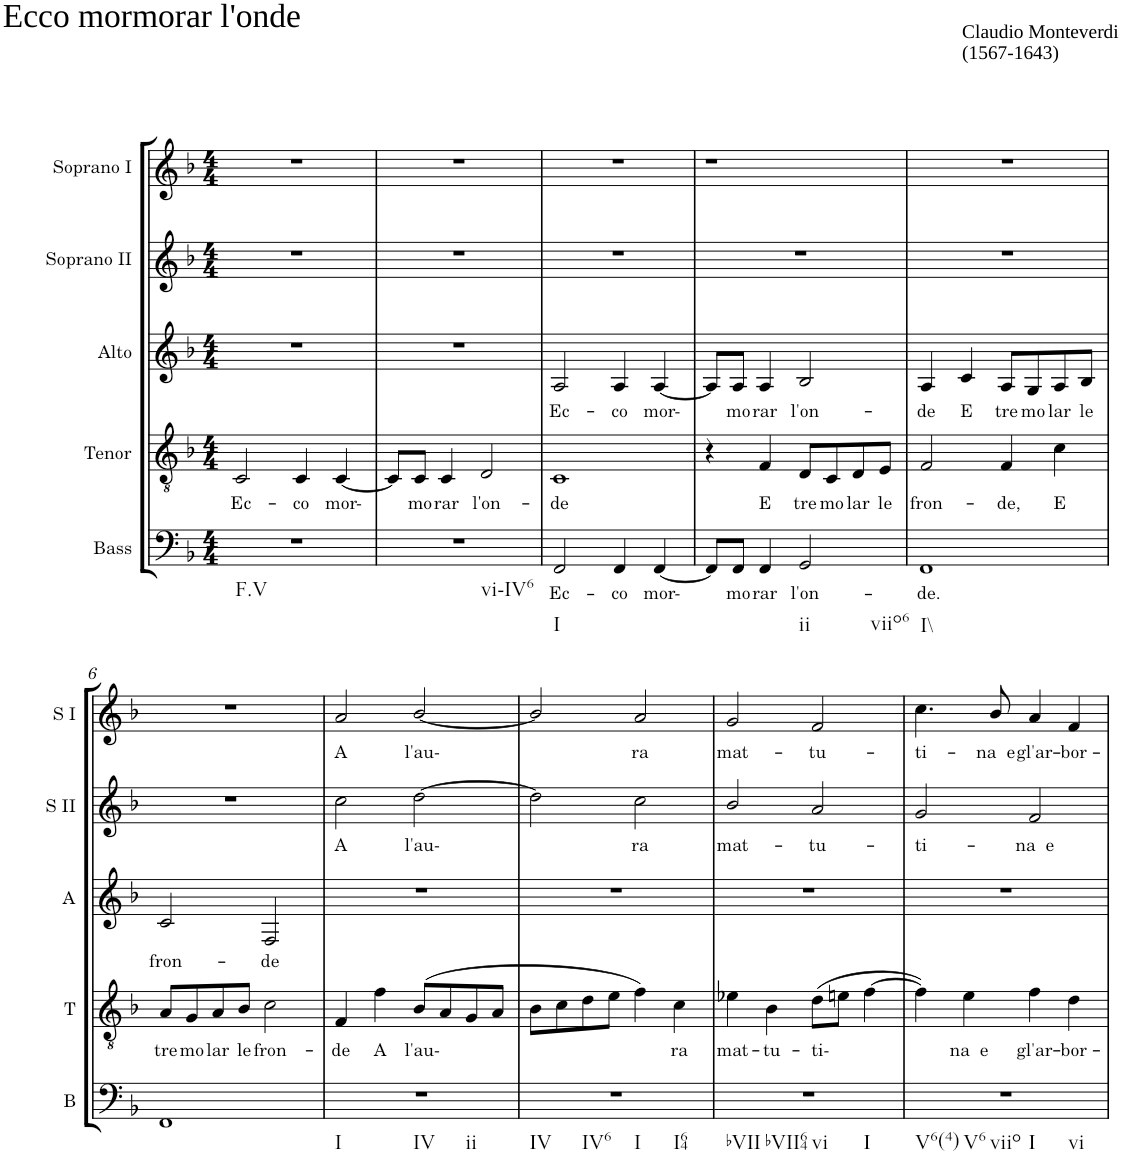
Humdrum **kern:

**kern	**text	**kern	**text	**kern	**text	**kern	**text	**kern	**text
*part5	*part5	*part4	*part4	*part3	*part3	*part2	*part2	*part1	*part1
*staff5	*staff5	*staff4	*staff4	*staff3	*staff3	*staff2	*staff2	*staff1	*staff1
*I"Bass	*	*I"Tenor	*	*I"Alto	*	*I"Soprano II	*	*I"Soprano I	*
*I'B	*	*I'T	*	*I'A	*	*I'S II	*	*I'S I	*
*clefF4	*	*clefGv2	*	*clefG2	*	*clefG2	*	*clefG2	*
*k[b-]	*	*k[b-]	*	*k[b-]	*	*k[b-]	*	*k[b-]	*
*F:	*	*F:	*	*F:	*	*F:	*	*F:	*
*M4/4	*	*M4/4	*	*M4/4	*	*M4/4	*	*M4/4	*
=1	=1	=1	=1	=1	=1	=1	=1	=1	=1
!	!	!	!	!	!	!	!	!LO:TX:a:t=Ecco mormorar l'onde	!
!	!	!	!	!	!	!	!	!LO:TX:a:t=Claudio Monteverdi	!
!	!	!	!	!	!	!	!	!LO:TX:a:t=(1567-1643)	!
!LO:TX:b:t=F.V	!	!	!	!	!	!	!	!	!
!	!	!	!LO:LY:b	!	!	!	!	!	!
1r	.	2C/	Ec-	1r	.	1r	.	1r	.
!	!	!	!LO:LY:b	!	!	!	!	!	!
.	.	4C/	-co	.	.	.	.	.	.
!	!	!	!LO:LY:b	!	!	!	!	!	!
.	.	[4C/	mor-	.	.	.	.	.	.
=2	=2	=2	=2	=2	=2	=2	=2	=2	=2
!LO:TX:b:t=vi-IV6	!	!	!	!	!	!	!	!	!
1r	.	8C/L]	.	1r	.	1r	.	1r	.
!	!	!	!LO:LY:b	!	!	!	!	!	!
.	.	8C/J	mo-	.	.	.	.	.	.
!	!	!	!LO:LY:b	!	!	!	!	!	!
.	.	4C/	-rar	.	.	.	.	.	.
!	!	!	!LO:LY:b	!	!	!	!	!	!
.	.	2D/	l'on-	.	.	.	.	.	.
=3	=3	=3	=3	=3	=3	=3	=3	=3	=3
!LO:TX:b:t=I	!	!	!	!	!	!	!	!	!
!	!LO:LY:b	!	!LO:LY:b	!	!LO:LY:b	!	!	!	!
2FF/	Ec-	1C	-de	2A/	Ec-	1r	.	1r	.
!	!LO:LY:b	!	!	!	!LO:LY:b	!	!	!	!
4FF/	-co	.	.	4A/	-co	.	.	.	.
!	!LO:LY:b	!	!	!	!LO:LY:b	!	!	!	!
[4FF/	mor-	.	.	[4A/	mor-	.	.	.	.
=4	=4	=4	=4	=4	=4	=4	=4	=4	=4
8FF/L]	.	4r	.	8A/L]	.	1r	.	1r	.
!	!LO:LY:b	!	!	!	!LO:LY:b	!	!	!	!
8FF/J	mo-	.	.	8A/J	mo-	.	.	.	.
!	!LO:LY:b	!	!LO:LY:b	!	!LO:LY:b	!	!	!	!
4FF/	-rar	4F/	E	4A/	-rar	.	.	.	.
!LO:TX:b:t=ii	!	!	!	!	!	!	!	!	!
!LO:TX:b:t=viio6	!	!	!	!	!	!	!	!	!
!	!LO:LY:b	!	!LO:LY:b	!	!LO:LY:b	!	!	!	!
2GG/	l'on-	8D/L	tre-	2B-/	l'on-	.	.	.	.
!	!	!	!LO:LY:b	!	!	!	!	!	!
.	.	8C/	-mo-	.	.	.	.	.	.
!	!	!	!LO:LY:b	!	!	!	!	!	!
.	.	8D/	-lar	.	.	.	.	.	.
!	!	!	!LO:LY:b	!	!	!	!	!	!
.	.	8E/J	le	.	.	.	.	.	.
=5	=5	=5	=5	=5	=5	=5	=5	=5	=5
!LO:TX:b:t=I\\	!	!	!	!	!	!	!	!	!
!	!LO:LY:b	!	!LO:LY:b	!	!LO:LY:b	!	!	!	!
1FF	-de.	2F/	fron-	4A/	-de	1r	.	1r	.
!	!	!	!	!	!LO:LY:b	!	!	!	!
.	.	.	.	4c/	E	.	.	.	.
!	!	!	!LO:LY:b	!	!LO:LY:b	!	!	!	!
.	.	4F/	-de,	8A/L	tre-	.	.	.	.
!	!	!	!	!	!LO:LY:b	!	!	!	!
.	.	.	.	8G/	-mo-	.	.	.	.
!	!	!	!LO:LY:b	!	!LO:LY:b	!	!	!	!
.	.	4c\	E	8A/	-lar	.	.	.	.
!	!	!	!	!	!LO:LY:b	!	!	!	!
.	.	.	.	8B-/J	le	.	.	.	.
!!LO:LB:g=z
=6	=6	=6	=6	=6	=6	=6	=6	=6	=6
!	!	!	!LO:LY:b	!	!LO:LY:b	!	!	!	!
1FF	.	8A/L	tre-	2c/	fron-	1r	.	1r	.
!	!	!	!LO:LY:b	!	!	!	!	!	!
.	.	8G/	-mo-	.	.	.	.	.	.
!	!	!	!LO:LY:b	!	!	!	!	!	!
.	.	8A/	-lar	.	.	.	.	.	.
!	!	!	!LO:LY:b	!	!	!	!	!	!
.	.	8B-/J	le	.	.	.	.	.	.
!	!	!	!LO:LY:b	!	!LO:LY:b	!	!	!	!
.	.	2c\	fron-	2F/	-de	.	.	.	.
=7	=7	=7	=7	=7	=7	=7	=7	=7	=7
!LO:TX:b:t=I	!	!	!	!	!	!	!	!	!
!LO:TX:b:t=IV	!	!	!	!	!	!	!	!	!
!LO:TX:b:t=ii	!	!	!	!	!	!	!	!	!
!	!	!	!LO:LY:b	!	!	!	!LO:LY:b	!	!LO:LY:b
1r	.	4F/	-de	1r	.	2cc\	A	2a/	A
!	!	!	!LO:LY:b	!	!	!	!	!	!
.	.	4f\	A	.	.	.	.	.	.
!	!	!	!LO:LY:b	!	!	!	!LO:LY:b	!	!LO:LY:b
.	.	(>8B-/L	l'au-	.	.	[2dd\	l'au-	[2b-/	l'au-
.	.	8A/	.	.	.	.	.	.	.
.	.	8G/	.	.	.	.	.	.	.
.	.	8A/J	.	.	.	.	.	.	.
=8	=8	=8	=8	=8	=8	=8	=8	=8	=8
!LO:TX:b:t=IV	!	!	!	!	!	!	!	!	!
!LO:TX:b:t=IV6	!	!	!	!	!	!	!	!	!
!LO:TX:b:t=I	!	!	!	!	!	!	!	!	!
!LO:TX:b:t=I64	!	!	!	!	!	!	!	!	!
1r	.	8B-\L	.	1r	.	2dd\]	.	2b-/]	.
.	.	8c\	.	.	.	.	.	.	.
.	.	8d\	.	.	.	.	.	.	.
.	.	8e\J	.	.	.	.	.	.	.
!	!	!	!	!	!	!	!LO:LY:b	!	!LO:LY:b
.	.	4f\)	.	.	.	2cc\	ra	2a/	ra
!	!	!	!LO:LY:b	!	!	!	!	!	!
.	.	4c\	ra	.	.	.	.	.	.
=9	=9	=9	=9	=9	=9	=9	=9	=9	=9
!LO:TX:b:t=bVII	!	!	!	!	!	!	!	!	!
!LO:TX:b:t=bVII64	!	!	!	!	!	!	!	!	!
!LO:TX:b:t=vi	!	!	!	!	!	!	!	!	!
!LO:TX:b:t=I	!	!	!	!	!	!	!	!	!
!	!	!	!LO:LY:b	!	!	!	!LO:LY:b	!	!LO:LY:b
1r	.	4e-X\	mat-	1r	.	2b-/	mat-	2g/	mat-
!	!	!	!LO:LY:b	!	!	!	!	!	!
.	.	4B-\	-tu-	.	.	.	.	.	.
!	!	!	!LO:LY:b	!	!	!	!LO:LY:b	!	!LO:LY:b
.	.	(>8d\L	-ti-	.	.	2a/	-tu-	2f/	-tu-
.	.	8en\J	.	.	.	.	.	.	.
.	.	[4f\	.	.	.	.	.	.	.
=10	=10	=10	=10	=10	=10	=10	=10	=10	=10
!LO:TX:b:t=V6(4)	!	!	!	!	!	!	!	!	!
!LO:TX:b:t=V6	!	!	!	!	!	!	!	!	!
!LO:TX:b:t=viio	!	!	!	!	!	!	!	!	!
!LO:TX:b:t=I	!	!	!	!	!	!	!	!	!
!LO:TX:b:t=vi	!	!	!	!	!	!	!	!	!
!	!	!	!	!	!	!	!LO:LY:b	!	!LO:LY:b
1r	.	4f\])	.	1r	.	2g/	-ti-	4.cc\	-ti-
!	!	!	!LO:LY:b	!	!	!	!	!	!
.	.	4e\	na e	.	.	.	.	.	.
!	!	!	!	!	!	!	!	!	!LO:LY:b
.	.	.	.	.	.	.	.	8b-/	-na e
!	!	!	!LO:LY:b	!	!	!	!LO:LY:b	!	!LO:LY:b
.	.	4f\	gl'ar-	.	.	2f/	-na e	4a/	gl'ar-
!	!	!	!LO:LY:b	!	!	!	!	!	!LO:LY:b
.	.	4d\	-bor-	.	.	.	.	4f/	-bor-
=	=	=	=	=	=	=	=	=	=
*-	*-	*-	*-	*-	*-	*-	*-	*-	*-
